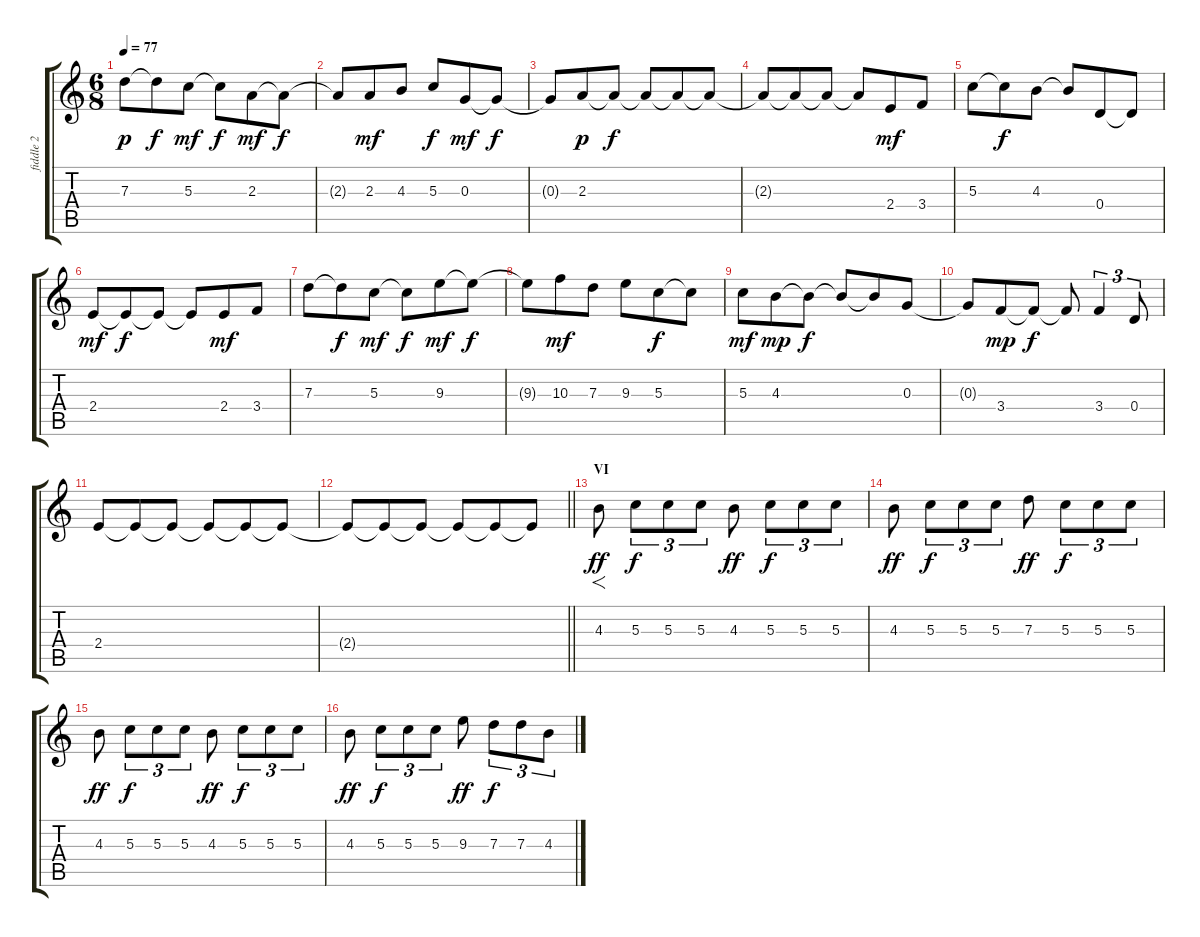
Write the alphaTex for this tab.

\track ("fiddle 2" "fiddle 2") {instrument contrabass}
\staff {score tabs}
\tuning (E4 B3 G3 D3 A2 E2) {hide}
\ts (6 8)
\tempo 77
\clef g2
\ks c
7.3.8{dy p} 7.3{t}.8{dy f} 5.3.8{dy mf} 5.3{t}.8{dy f} 2.3.8{dy mf} 2.3{t}.8{dy f} |
2.3{t}.8 2.3.8{dy mf} 4.3.8 5.3.8{dy f} 0.3.8{dy mf} 0.3{t}.8{dy f} |
0.3{t}.8 2.3.8{dy p} 2.3{t}.8{dy f} 2.3{t}.8 2.3{t}.8 2.3{t}.8 |
2.3{t}.8 2.3{t}.8 2.3{t}.8 2.3{t}.8 2.4.8{dy mf} 3.4.8 |
5.3.8 5.3{t}.8{dy f} 4.3.8 4.3{t}.8 0.4.8 0.4{t}.8 |
2.4.8{dy mf} 2.4{t}.8{dy f} 2.4{t}.8 2.4{t}.8 2.4.8{dy mf} 3.4.8 |
7.3.8 7.3{t}.8{dy f} 5.3.8{dy mf} 5.3{t}.8{dy f} 9.3.8{dy mf} 9.3{t}.8{dy f} |
9.3{t}.8 10.3.8{dy mf} 7.3.8 9.3.8 5.3.8{dy f} 5.3{t}.8 |
5.3.8{dy mf} 4.3.8{dy mp} 4.3{t}.8{dy f} 4.3{t}.8 4.3{t}.8 0.3.8 |
0.3{t}.8 3.4.8{dy mp} 3.4{t}.8{dy f} 3.4{t}.8 3.4.4{tu (3 2)} 0.4.8{tu (3 2)} |
2.4.8 2.4{t}.8 2.4{t}.8 2.4{t}.8 2.4{t}.8{volume 0} 2.4{t}.8 |
\barLineRight lightlight
2.4{t}.8 2.4{t}.8 2.4{t}.8 2.4{t}.8 2.4{t}.8 2.4{t}.8 |
\section ("" "VI")
4.3.8{f dy ff volume 11} 5.3.8{tu (3 2) dy f} 5.3.8{tu (3 2)} 5.3.8{tu (3 2)} 4.3.8{dy ff} 5.3.8{tu (3 2) dy f} 5.3.8{tu (3 2)} 5.3.8{tu (3 2)} |
4.3.8{dy ff} 5.3.8{tu (3 2) dy f} 5.3.8{tu (3 2)} 5.3.8{tu (3 2)} 7.3.8{dy ff} 5.3.8{tu (3 2) dy f} 5.3.8{tu (3 2)} 5.3.8{tu (3 2)} |
4.3.8{dy ff} 5.3.8{tu (3 2) dy f} 5.3.8{tu (3 2)} 5.3.8{tu (3 2)} 4.3.8{dy ff} 5.3.8{tu (3 2) dy f} 5.3.8{tu (3 2)} 5.3.8{tu (3 2)} |
4.3.8{dy ff} 5.3.8{tu (3 2) dy f} 5.3.8{tu (3 2)} 5.3.8{tu (3 2)} 9.3.8{dy ff} 7.3.8{tu (3 2) dy f} 7.3.8{tu (3 2)} 4.3.8{tu (3 2)}
